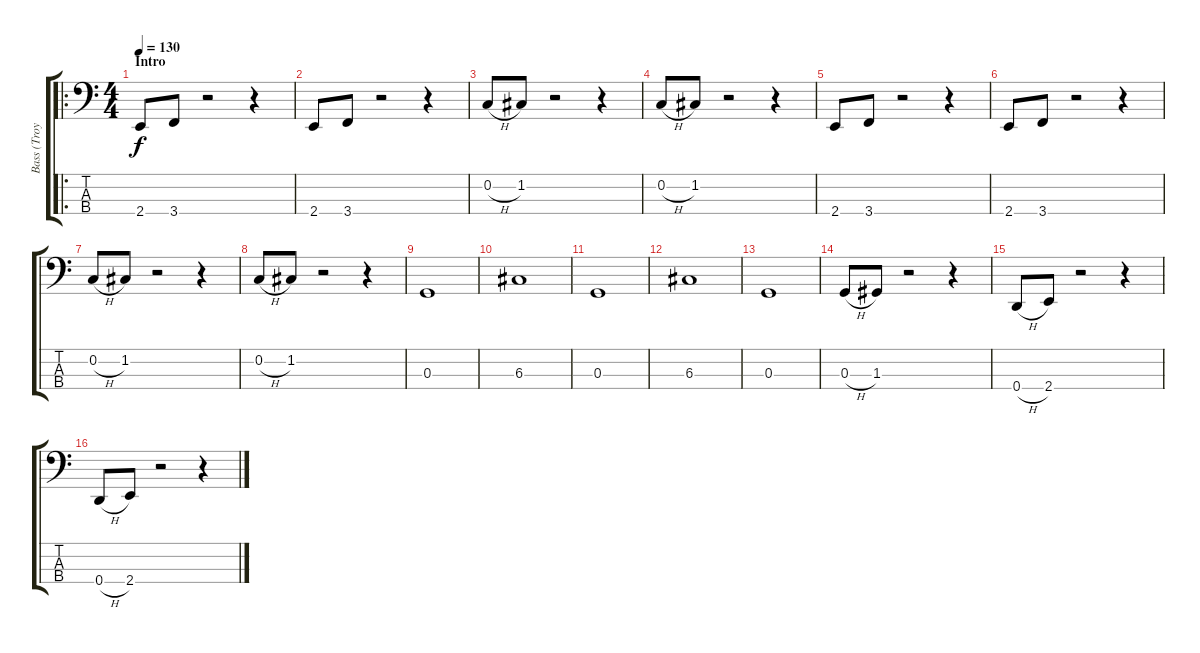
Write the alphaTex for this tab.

\track ("Bass (Troy Sanders)" "Bass (Troy") {instrument electricbassfinger}
\staff {score tabs}
\tuning (F2 C2 G1 D1) {hide}
\ro
\ts (4 4)
\section ("" "Intro")
\tempo 130
\clef f4
\ks c
2.4.8{dy f instrument electricbassfinger} 3.4.8 r.2 r.4 |
2.4.8 3.4.8 r.2 r.4 |
0.2{h}.8 1.2.8 r.2 r.4 |
0.2{h}.8 1.2.8 r.2 r.4 |
2.4.8 3.4.8 r.2 r.4 |
2.4.8 3.4.8 r.2 r.4 |
0.2{h}.8 1.2.8 r.2 r.4 |
0.2{h}.8 1.2.8 r.2 r.4 |
0.3.1 |
6.3.1 |
0.3.1 |
6.3.1 |
0.3.1 |
0.3{h}.8 1.3.8 r.2 r.4 |
0.4{h}.8 2.4.8 r.2 r.4 |
0.4{h}.8 2.4.8 r.2 r.4
